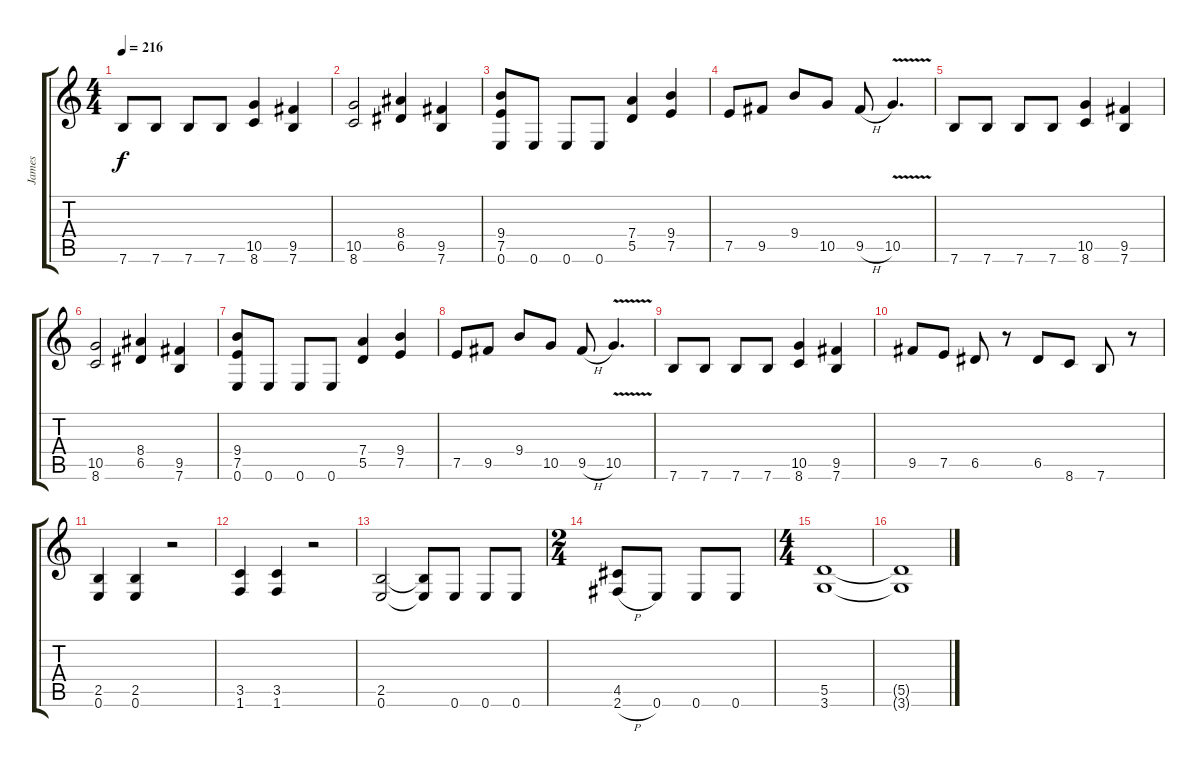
\track ("James" "James") {instrument distortionguitar}
\staff {score tabs}
\tuning (E4 B3 G3 D3 A2 E2) {hide}
\ts (4 4)
\tempo 216
\clef g2
\ks c
7.6.8{dy f} 7.6.8 7.6.8 7.6.8 (10.5 8.6).4 (9.5 7.6).4 |
(10.5 8.6).2 (8.4 6.5).4 (9.5 7.6).4 |
(9.4 7.5 0.6).8 0.6.8 0.6.8 0.6.8 (7.4 5.5).4 (9.4 7.5).4 |
7.5.8 9.5.8 9.4.8 10.5.8 9.5{h}.8 10.5{v}.4{d} |
7.6.8 7.6.8 7.6.8 7.6.8 (10.5 8.6).4 (9.5 7.6).4 |
(10.5 8.6).2 (8.4 6.5).4 (9.5 7.6).4 |
(9.4 7.5 0.6).8 0.6.8 0.6.8 0.6.8 (7.4 5.5).4 (9.4 7.5).4 |
7.5.8 9.5.8 9.4.8 10.5.8 9.5{h}.8 10.5{v}.4{d} |
7.6.8 7.6.8 7.6.8 7.6.8 (10.5 8.6).4 (9.5 7.6).4 |
9.5.8 7.5.8 6.5.8 r.8 6.5.8 8.6.8 7.6.8 r.8 |
(2.5 0.6).4 (2.5 0.6).4 r.2 |
(3.5 1.6).4 (3.5 1.6).4 r.2 |
(2.5 0.6).2 (2.5{t} 0.6{t}).8 0.6.8 0.6.8 0.6.8 |
\ts (2 4)
(4.5 2.6{h}).8 0.6.8 0.6.8 0.6.8 |
\ts (4 4)
(5.5 3.6).1 |
(5.5{t} 3.6{t}).1
